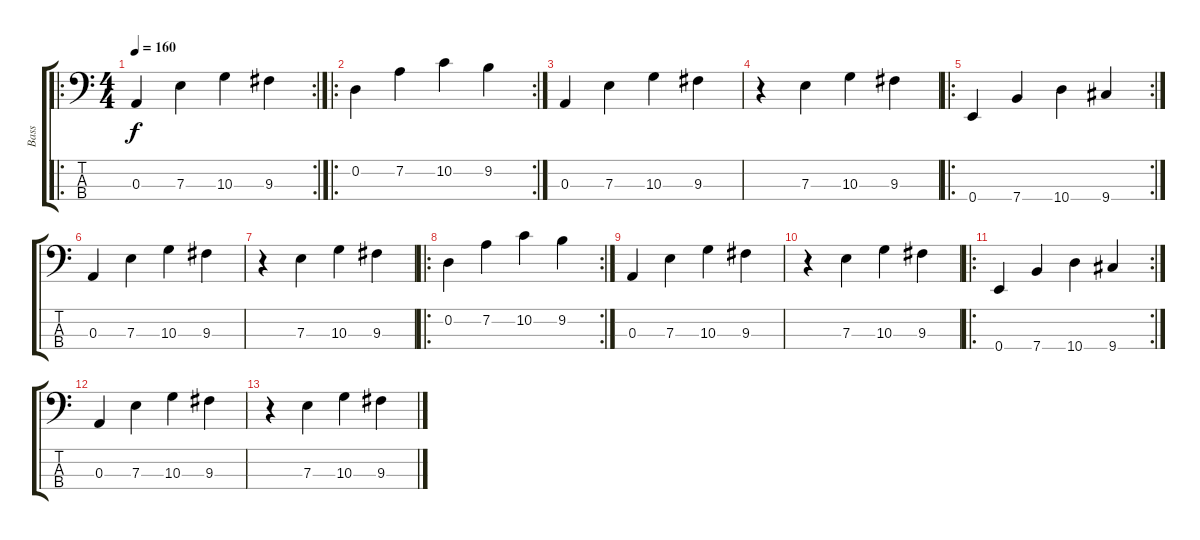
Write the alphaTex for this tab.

\track ("Bass" "Bass") {instrument electricbassfinger}
\staff {score tabs}
\tuning (G2 D2 A1 E1) {hide}
\ro
\rc 2
\ts (4 4)
\tempo 160
\clef f4
\ks c
0.3.4{dy f} 7.3.4 10.3.4 9.3.4 |
\ro
\rc 2
0.2.4 7.2.4 10.2.4 9.2.4 |
0.3.4 7.3.4 10.3.4 9.3.4 |
r.4 7.3.4 10.3.4 9.3.4 |
\ro
\rc 2
0.4.4 7.4.4 10.4.4 9.4.4 |
0.3.4 7.3.4 10.3.4 9.3.4 |
r.4{volume 9} 7.3.4 10.3.4 9.3.4 |
\ro
\rc 2
0.2.4 7.2.4 10.2.4 9.2.4 |
0.3.4{volume 6} 7.3.4 10.3.4 9.3.4 |
r.4 7.3.4 10.3.4 9.3.4 |
\ro
\rc 2
0.4.4 7.4.4 10.4.4 9.4.4 |
0.3.4{volume 0} 7.3.4 10.3.4 9.3.4 |
r.4 7.3.4 10.3.4 9.3.4
